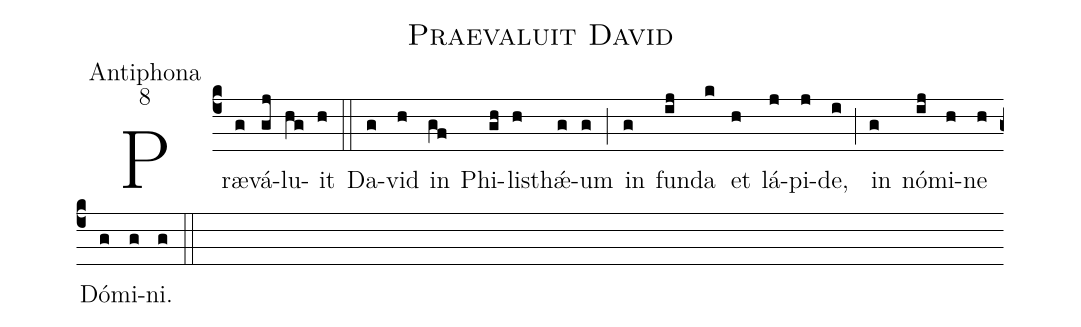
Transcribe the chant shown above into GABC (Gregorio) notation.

name:Praevaluit David;
office-part:Antiphona;
mode:8;
%%
(c4) Præ(g)vá(gj)lu(hg)it(h) (::)
Da(g)vid(h) in(gf) Phi(gh)li(h)sth{<sp>'ae</sp>}(g)um(g) (;) in(g) fun(ij)da(k) et(h) lá(j)pi(j)de,(i) (;) in(g) nó(ij)mi(h)ne(h) Dó(g)mi(g)ni.(g) (::)
